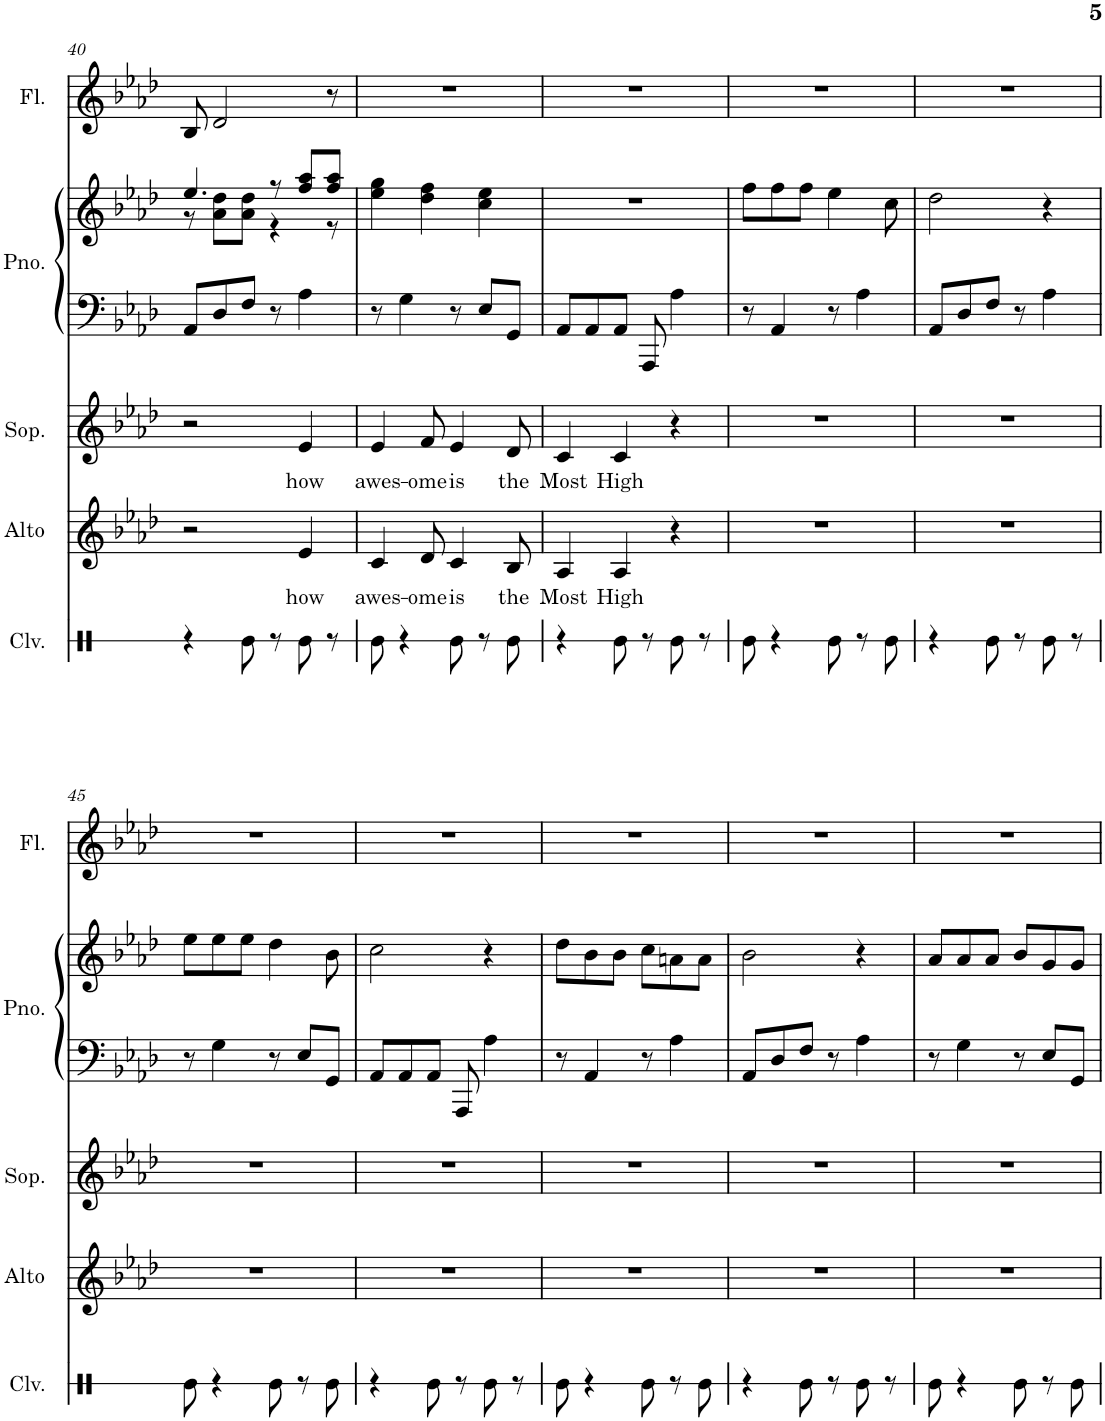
**kern	**kern	**text	**kern	**text	**kern	**kern	**kern
*part4	*part3	*part3	*part3	*part3	*part2	*part2	*part1
*staff6	*staff5	*staff5	*staff4	*staff4	*staff3	*staff2	*staff1
*I"Claves	*I"Soprano    Alto	*	*	*	*I"Piano	*	*I"Flute
*I'Clv.	*I'Sop.    Alto	*	*	*	*I'Pno.	*	*I'Fl.
!!LO:PB:g=z
*clefX	*clefG2	*	*clefG2	*	*clefF4	*clefG2	*clefG2
*k[]	*k[b-e-a-d-]	*	*k[b-e-a-d-]	*	*k[b-e-a-d-]	*k[b-e-a-d-]	*k[b-e-a-d-]
*M6/8	*M6/8	*	*M6/8	*	*M6/8	*M6/8	*M6/8
=40	=40	=40	=40	=40	=40	=40	=40
*	*	*	*	*	*	*^	*
4r	2r	.	2r	.	8AA-/L	4.ee-/	8r	8B-/
.	.	.	.	.	8D-/	.	8a-\ 8dd-\L	2d-/
8Re\	.	.	.	.	8F/J	.	8a-\ 8dd-\J	.
8r	.	.	.	.	8r	8r	4r	.
!	!	!LO:LY:b	!	!LO:LY:b	!	!	!	!
8Re\	4e-/	how	4e-/	how	4A-\	8ff/ 8aa-/L	.	.
8r	.	.	.	.	.	8ff/ 8aa-/J	8r	8r
=41	=41	=41	=41	=41	=41	=41	=41	=41
!	!	!LO:LY:b	!	!LO:LY:b	!	!	!	!
*	*	*	*	*	*	*v	*v	*
8Re\	4c/	awes-	4e-/	awes-	8r	4ee-\ 4gg\	2.r
4r	.	.	.	.	4G\	.	.
!	!	!LO:LY:b	!	!LO:LY:b	!	!	!
.	8d-/	-ome	8f/	-ome	.	4dd-\ 4ff\	.
!	!	!LO:LY:b	!	!LO:LY:b	!	!	!
8Re\	4c/	is	4e-/	is	8r	.	.
8r	.	.	.	.	8E-/L	4cc\ 4ee-\	.
!	!	!LO:LY:b	!	!LO:LY:b	!	!	!
8Re\	8B-/	the	8d-/	the	8GG/J	.	.
=42	=42	=42	=42	=42	=42	=42	=42
!	!	!LO:LY:b	!	!LO:LY:b	!	!	!
4r	4A-/	Most	4c/	Most	8AA-/L	2.r	2.r
.	.	.	.	.	8AA-/	.	.
!	!	!LO:LY:b	!	!LO:LY:b	!	!	!
8Re\	4A-/	High	4c/	High	8AA-/J	.	.
8r	.	.	.	.	8AAA-/	.	.
8Re\	4r	.	4r	.	4A-\	.	.
8r	.	.	.	.	.	.	.
=43	=43	=43	=43	=43	=43	=43	=43
8Re\	2.r	.	2.r	.	8r	8ff\L	2.r
4r	.	.	.	.	4AA-/	8ff\	.
.	.	.	.	.	.	8ff\J	.
8Re\	.	.	.	.	8r	4ee-\	.
8r	.	.	.	.	4A-\	.	.
8Re\	.	.	.	.	.	8cc\	.
=44	=44	=44	=44	=44	=44	=44	=44
4r	2.r	.	2.r	.	8AA-/L	2dd-\	2.r
.	.	.	.	.	8D-/	.	.
8Re\	.	.	.	.	8F/J	.	.
8r	.	.	.	.	8r	.	.
8Re\	.	.	.	.	4A-\	4r	.
8r	.	.	.	.	.	.	.
!!LO:LB:g=z
=45	=45	=45	=45	=45	=45	=45	=45
8Re\	2.r	.	2.r	.	8r	8ee-\L	2.r
4r	.	.	.	.	4G\	8ee-\	.
.	.	.	.	.	.	8ee-\J	.
8Re\	.	.	.	.	8r	4dd-\	.
8r	.	.	.	.	8E-/L	.	.
8Re\	.	.	.	.	8GG/J	8b-\	.
=46	=46	=46	=46	=46	=46	=46	=46
4r	2.r	.	2.r	.	8AA-/L	2cc\	2.r
.	.	.	.	.	8AA-/	.	.
8Re\	.	.	.	.	8AA-/J	.	.
8r	.	.	.	.	8AAA-/	.	.
8Re\	.	.	.	.	4A-\	4r	.
8r	.	.	.	.	.	.	.
=47	=47	=47	=47	=47	=47	=47	=47
8Re\	2.r	.	2.r	.	8r	8dd-\L	2.r
4r	.	.	.	.	4AA-/	8b-\	.
.	.	.	.	.	.	8b-\J	.
8Re\	.	.	.	.	8r	8cc\L	.
8r	.	.	.	.	4A-\	8an\	.
8Re\	.	.	.	.	.	8a\J	.
=48	=48	=48	=48	=48	=48	=48	=48
4r	2.r	.	2.r	.	8AA-/L	2b-\	2.r
.	.	.	.	.	8D-/	.	.
8Re\	.	.	.	.	8F/J	.	.
8r	.	.	.	.	8r	.	.
8Re\	.	.	.	.	4A-\	4r	.
8r	.	.	.	.	.	.	.
=49	=49	=49	=49	=49	=49	=49	=49
8Re\	2.r	.	2.r	.	8r	8a-/L	2.r
4r	.	.	.	.	4G\	8a-/	.
.	.	.	.	.	.	8a-/J	.
8Re\	.	.	.	.	8r	8b-/L	.
8r	.	.	.	.	8E-/L	8g/	.
8Re\	.	.	.	.	8GG/J	8g/J	.
=	=	=	=	=	=	=	=
*-	*-	*-	*-	*-	*-	*-	*-
